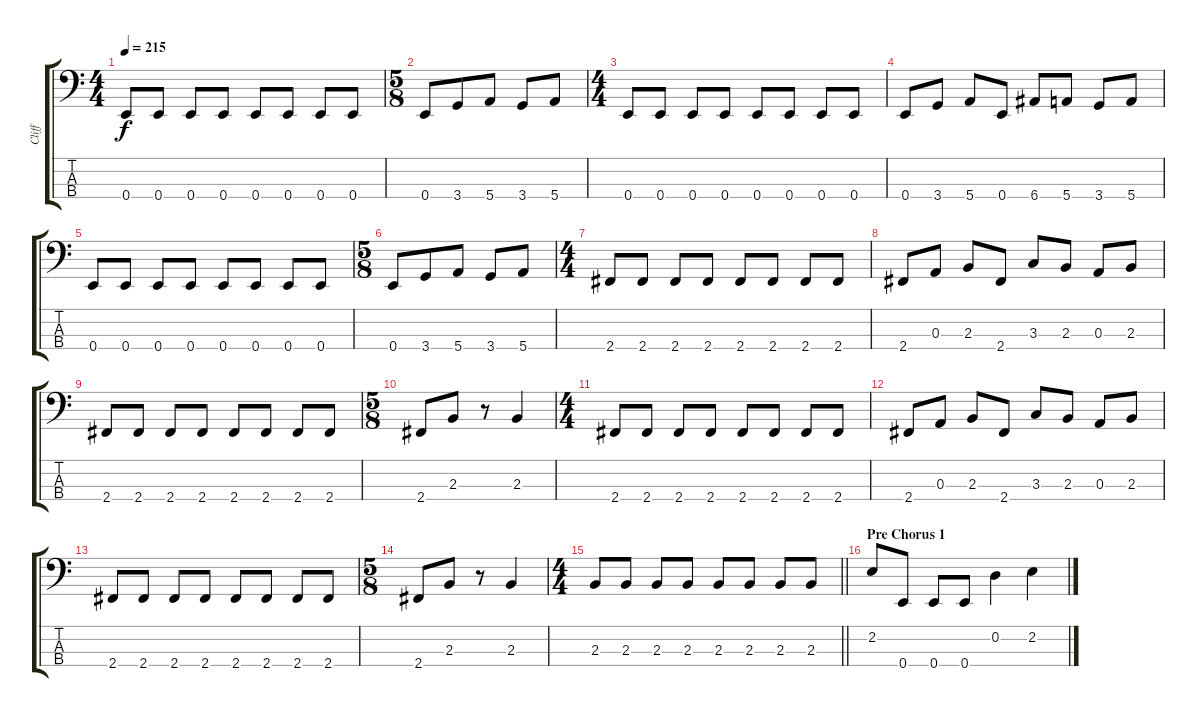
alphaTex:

\track ("Cliff" "Cliff") {instrument electricbassfinger}
\staff {score tabs}
\tuning (G2 D2 A1 E1) {hide}
\ts (4 4)
\tempo 215
\clef f4
\ks c
0.4.8{dy f} 0.4.8 0.4.8 0.4.8 0.4.8 0.4.8 0.4.8 0.4.8 |
\ts (5 8)
0.4.8 3.4.8 5.4.8 3.4.8 5.4.8 |
\ts (4 4)
0.4.8 0.4.8 0.4.8 0.4.8 0.4.8 0.4.8 0.4.8 0.4.8 |
0.4.8 3.4.8 5.4.8 0.4.8 6.4.8 5.4.8 3.4.8 5.4.8 |
0.4.8 0.4.8 0.4.8 0.4.8 0.4.8 0.4.8 0.4.8 0.4.8 |
\ts (5 8)
0.4.8 3.4.8 5.4.8 3.4.8 5.4.8 |
\ts (4 4)
2.4.8 2.4.8 2.4.8 2.4.8 2.4.8 2.4.8 2.4.8 2.4.8 |
2.4.8 0.3.8 2.3.8 2.4.8 3.3.8 2.3.8 0.3.8 2.3.8 |
2.4.8 2.4.8 2.4.8 2.4.8 2.4.8 2.4.8 2.4.8 2.4.8 |
\ts (5 8)
2.4.8 2.3.8 r.8 2.3.4 |
\ts (4 4)
2.4.8 2.4.8 2.4.8 2.4.8 2.4.8 2.4.8 2.4.8 2.4.8 |
2.4.8 0.3.8 2.3.8 2.4.8 3.3.8 2.3.8 0.3.8 2.3.8 |
2.4.8 2.4.8 2.4.8 2.4.8 2.4.8 2.4.8 2.4.8 2.4.8 |
\ts (5 8)
2.4.8 2.3.8 r.8 2.3.4 |
\ts (4 4)
\barLineRight lightlight
2.3.8 2.3.8 2.3.8 2.3.8 2.3.8 2.3.8 2.3.8 2.3.8 |
\section ("" "Pre Chorus 1")
2.2.8 0.4.8 0.4.8 0.4.8 0.2.4 2.2.4
